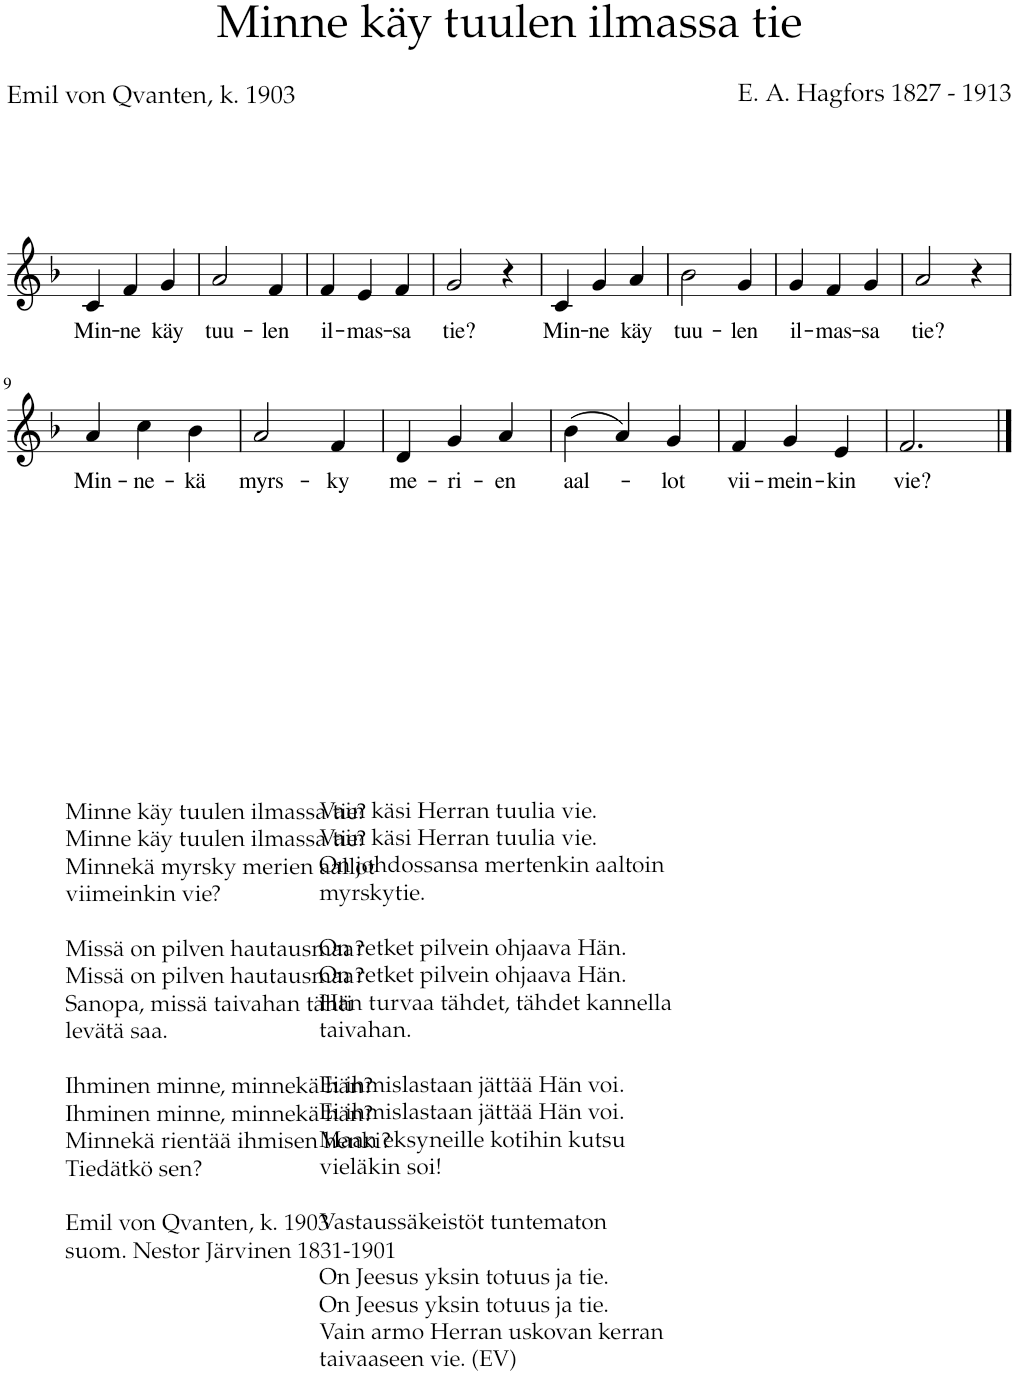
**kern	**text
*part1	*part1
*staff1	*staff1
*I"Staff	*
*clefG2	*
*k[b-]	*
=1	=1
!	!LO:LY:b
4c/	Min-
!	!LO:LY:b
4f/	-ne
!	!LO:LY:b
4g/	käy
=2	=2
!	!LO:LY:b
2a/	tuu-
!	!LO:LY:b
4f/	-len
=3	=3
!	!LO:LY:b
4f/	il-
!	!LO:LY:b
4e/	-mas-
!	!LO:LY:b
4f/	-sa
=4	=4
!	!LO:LY:b
2g/	tie?
4r	.
=5	=5
!	!LO:LY:b
4c/	Min-
!	!LO:LY:b
4g/	-ne
!	!LO:LY:b
4a/	käy
=6	=6
!	!LO:LY:b
2b-\	tuu-
!	!LO:LY:b
4g/	-len
=7	=7
!	!LO:LY:b
4g/	il-
!	!LO:LY:b
4f/	-mas-
!	!LO:LY:b
4g/	-sa
=8	=8
!	!LO:LY:b
2a/	tie?
4r	.
!!LO:LB:g=z
=9	=9
!	!LO:LY:b
4a/	Min-
!	!LO:LY:b
4cc\	-ne-
!	!LO:LY:b
4b-\	-kä
=10	=10
!	!LO:LY:b
2a/	myrs-
!	!LO:LY:b
4f/	-ky
=11	=11
!	!LO:LY:b
4d/	me-
!	!LO:LY:b
4g/	-ri-
!	!LO:LY:b
4a/	-en
=12	=12
!	!LO:LY:b
(4b-\	aal-
4a/)	.
!	!LO:LY:b
4g/	-lot
=13	=13
!	!LO:LY:b
4f/	vii-
!	!LO:LY:b
4g/	-mein-
!	!LO:LY:b
4e/	-kin
=14	=14
!	!LO:LY:b
2.f/	vie?
==	==
*-	*-
